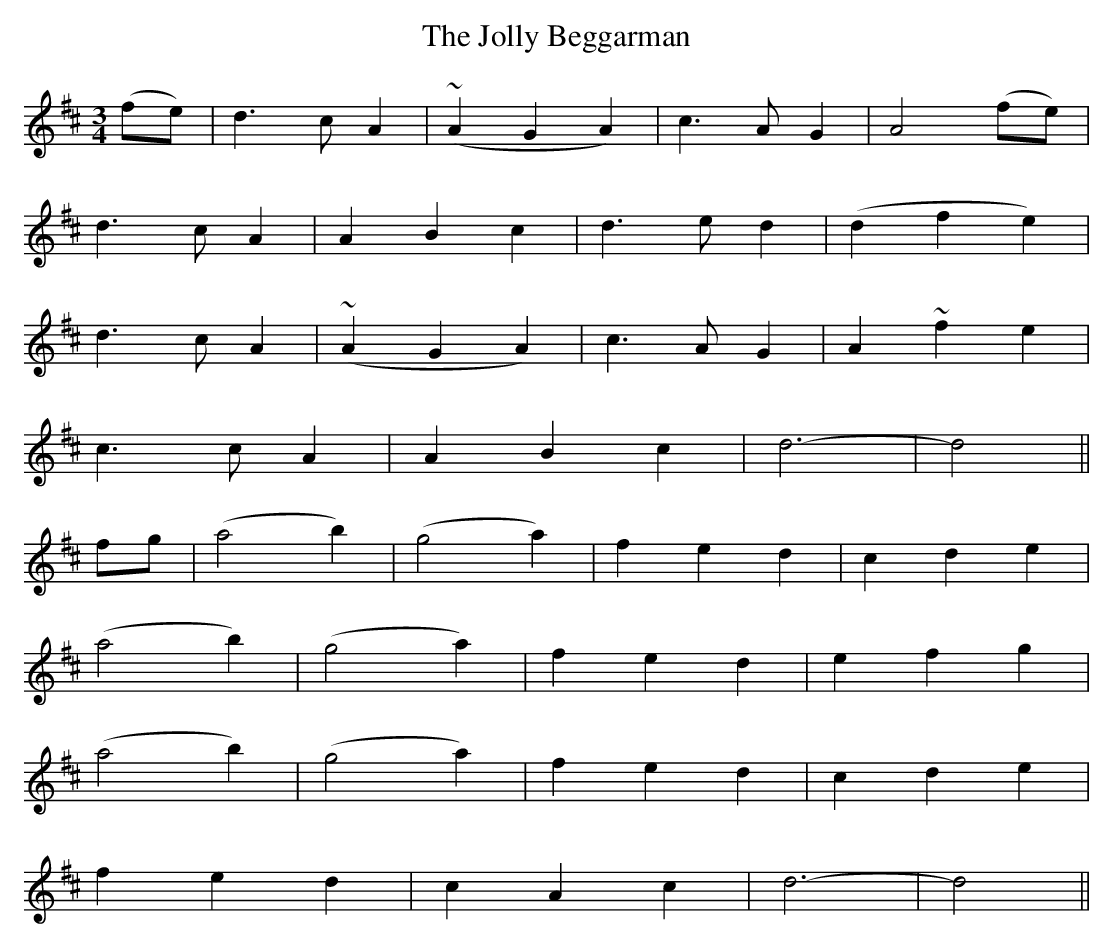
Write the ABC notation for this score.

X:1
T: The Jolly Beggarman
M: 3/4
L: 1/4
K: D
(f/2e/2)|d>cA|(~AGA)|c>AG|A2(f/2e/2)|
d>cA|ABc|d>ed|(dfe)|
d>cA|(~AGA)|c>AG|A~fe|
c>cA|ABc|d3-|d2||
f/2g/2|(a2b)|(g2a)|fed|cde|
(a2b)|(g2a)|fed|efg|
(a2b)|(g2a)|fed|cde|
fed|cAc|d3-|d2||
